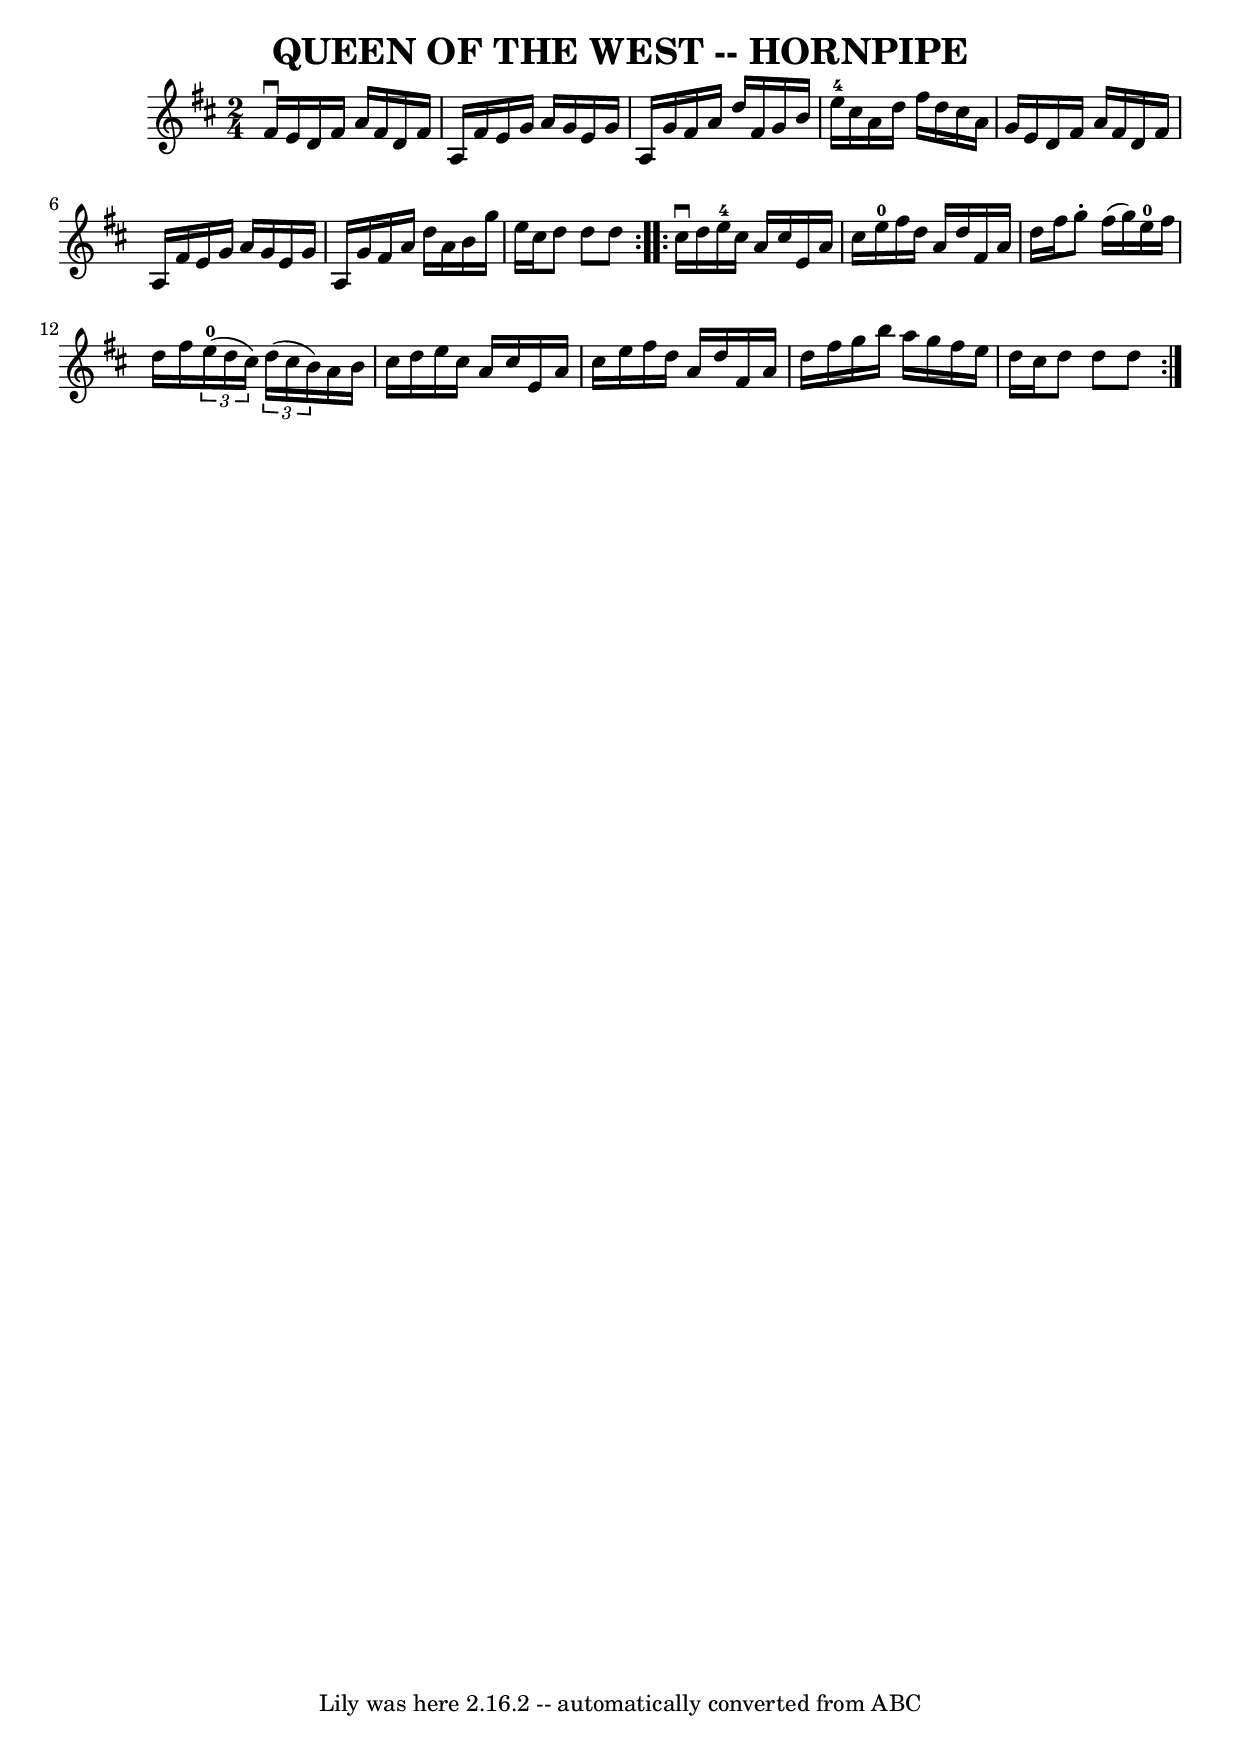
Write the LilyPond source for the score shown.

\version "2.16.2"
\include "Mammoth.ily"
\header {
  %% book = "Ryan's Mammoth Collection of Fiddle Tunes"
  crossRefNumber = "1"
  footnotes = ""
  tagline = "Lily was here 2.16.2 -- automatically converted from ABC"
  title = "QUEEN OF THE WEST -- HORNPIPE"

}
voicedefault =  {



  \repeat volta 2 {

    \time 2/4 
    \key d \major fis'16^\downbow e'16        |
    d'16    
    fis'16 a'16 fis'16 d'16 fis'16 a16 fis'16    |
    e'16  
    g'16 a'16 g'16 e'16 g'16 a16 g'16    |
    fis'16    
    a'16 d''16 fis'16 g'16 b'16 e''16-4 cis''16    |
    
    a'16 d''16 fis''16 d''16 cis''16 a'16 g'16 e'16    
    |
    |
    d'16 fis'16 a'16 fis'16 d'16 fis'16    
    a16 fis'16    |
    e'16 g'16 a'16 g'16 e'16 g'16 a16 
    g'16    |
    fis'16 a'16 d''16 a'16 b'16 g''16 e''16 
    cis''16    |
    d''8 d''8 d''8    
  }     
  \repeat volta 2 {
    
    cis''16^\downbow d''16        |
    e''16-4 cis''16 a'16    
    cis''16 e'16 a'16 cis''16 e''16-0   |
    fis''16 d''16  
    a'16 d''16 fis'16 a'16 d''16 fis''16    |
    g''8 -.   
    fis''16 (g''16) e''16-0 fis''16 d''16 fis''16    |
    
    \times 2/3 { e''16-0(d''16 cis''16) 
	       }   \times 2/3 { d''16 (
				cis''16 b'16) 
			      } a'16 b'16 cis''16 d''16    |
    
    |
    e''16 cis''16 a'16 cis''16 e'16 a'16 cis''16    
    e''16    |
    fis''16 d''16 a'16 d''16 fis'16 a'16    
    d''16 fis''16    |
    g''16 b''16 a''16 g''16 fis''16    
    e''16 d''16 cis''16    |
    d''8 d''8 d''8    
  }   

}

\score{
  <<

    \context Staff="default"
    {
      \voicedefault 
      
    }

  >>
  \layout {
    
  }
  \midi {
  }

}
